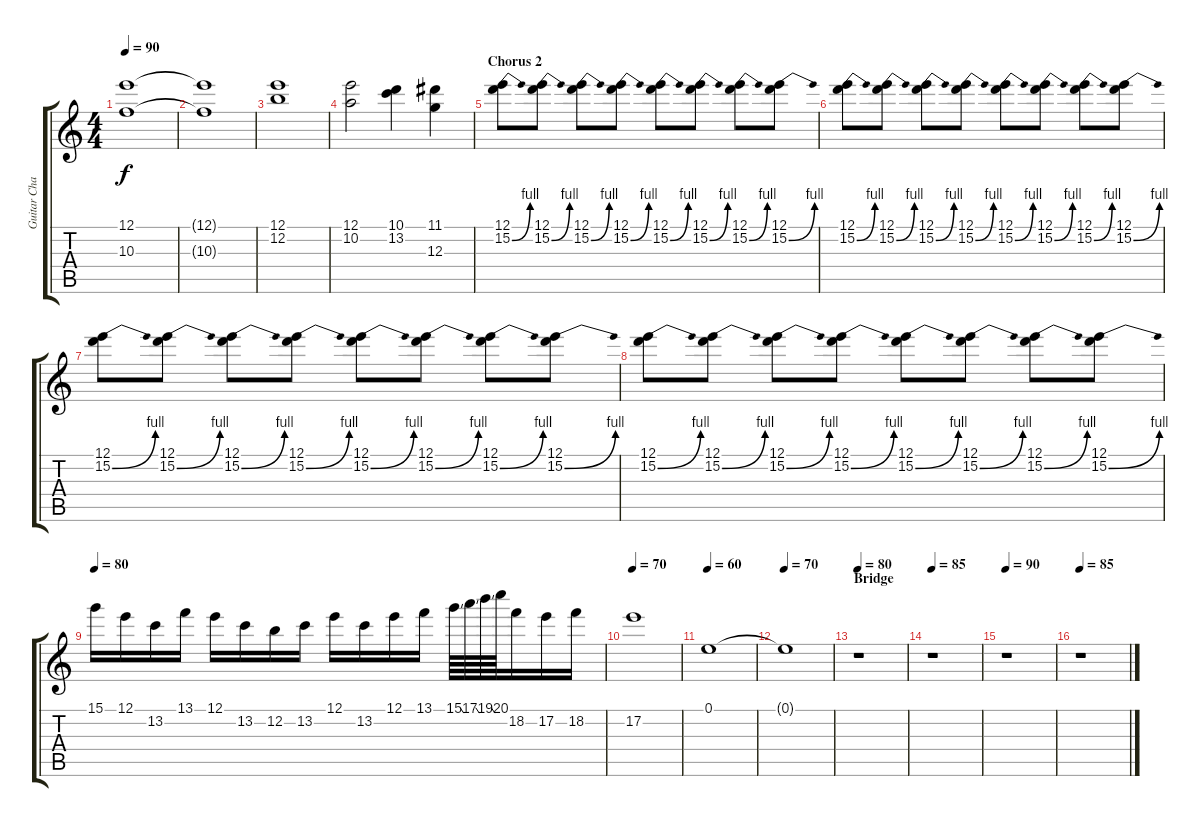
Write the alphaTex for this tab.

\track ("Guitar Channel 1" "Guitar Cha") {instrument overdrivenguitar}
\staff {score tabs}
\tuning (E4 B3 G3 D3 A2 E2) {hide}
\ts (4 4)
\tempo 90
\clef g2
\ks c
(12.1 10.3).1{dy f} |
(12.1{t} 10.3{t}).1 |
(12.1 12.2).1 |
(12.1 10.2).2 (10.1 13.2).4 (11.1 12.3).4 |
\section ("" "Chorus 2")
(12.1 15.2{be (bend 0 0 60 4)}).8 (12.1 15.2{be (bend 0 0 60 4)}).8 (12.1 15.2{be (bend 0 0 60 4)}).8 (12.1 15.2{be (bend 0 0 60 4)}).8 (12.1 15.2{be (bend 0 0 60 4)}).8 (12.1 15.2{be (bend 0 0 60 4)}).8 (12.1 15.2{be (bend 0 0 60 4)}).8 (12.1 15.2{be (bend 0 0 60 4)}).8 |
(12.1 15.2{be (bend 0 0 60 4)}).8 (12.1 15.2{be (bend 0 0 60 4)}).8 (12.1 15.2{be (bend 0 0 60 4)}).8 (12.1 15.2{be (bend 0 0 60 4)}).8 (12.1 15.2{be (bend 0 0 60 4)}).8 (12.1 15.2{be (bend 0 0 60 4)}).8 (12.1 15.2{be (bend 0 0 60 4)}).8 (12.1 15.2{be (bend 0 0 60 4)}).8 |
(12.1 15.2{be (bend 0 0 60 4)}).8 (12.1 15.2{be (bend 0 0 60 4)}).8 (12.1 15.2{be (bend 0 0 60 4)}).8 (12.1 15.2{be (bend 0 0 60 4)}).8 (12.1 15.2{be (bend 0 0 60 4)}).8 (12.1 15.2{be (bend 0 0 60 4)}).8 (12.1 15.2{be (bend 0 0 60 4)}).8 (12.1 15.2{be (bend 0 0 60 4)}).8 |
(12.1 15.2{be (bend 0 0 60 4)}).8 (12.1 15.2{be (bend 0 0 60 4)}).8 (12.1 15.2{be (bend 0 0 60 4)}).8 (12.1 15.2{be (bend 0 0 60 4)}).8 (12.1 15.2{be (bend 0 0 60 4)}).8 (12.1 15.2{be (bend 0 0 60 4)}).8 (12.1 15.2{be (bend 0 0 60 4)}).8 (12.1 15.2{be (bend 0 0 60 4)}).8 |
\tempo 80
15.1.16 12.1.16 13.2.16 13.1.16 12.1.16 13.2.16 12.2.16 13.2.16 12.1.16 13.2.16 12.1.16 13.1.16 15.1{ss}.64 17.1{ss}.64 19.1{ss}.64 20.1.64 18.2.16 17.2.16 18.2.16 |
\tempo 70
17.2.1 |
\tempo 60
0.1.1 |
\tempo 70
0.1{t}.1 |
\section ("" "Bridge")
\tempo 80
r.1 |
\tempo 85
r.1 |
\tempo 90
r.1 |
\tempo 85
r.1
